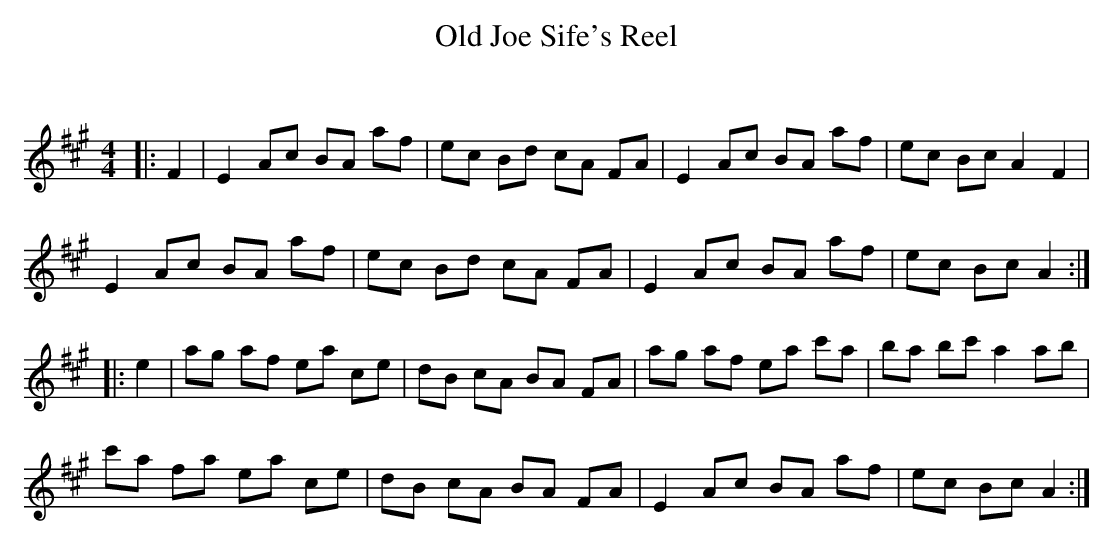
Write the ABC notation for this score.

X:1
T: Old Joe Sife's Reel
C:
Q: 232
K:A
M:4/4
L:1/8
|:F2|E2 Ac BA af|ec Bd cA FA|E2 Ac BA af|ec Bc A2 F2|
E2 Ac BA af|ec Bd cA FA|E2 Ac BA af|ec Bc A2:|
|:e2|ag af ea ce|dB cA BA FA|ag af ea c'a|ba bc' a2 ab|
c'a fa ea ce|dB cA BA FA|E2 Ac BA af|ec Bc A2:|
